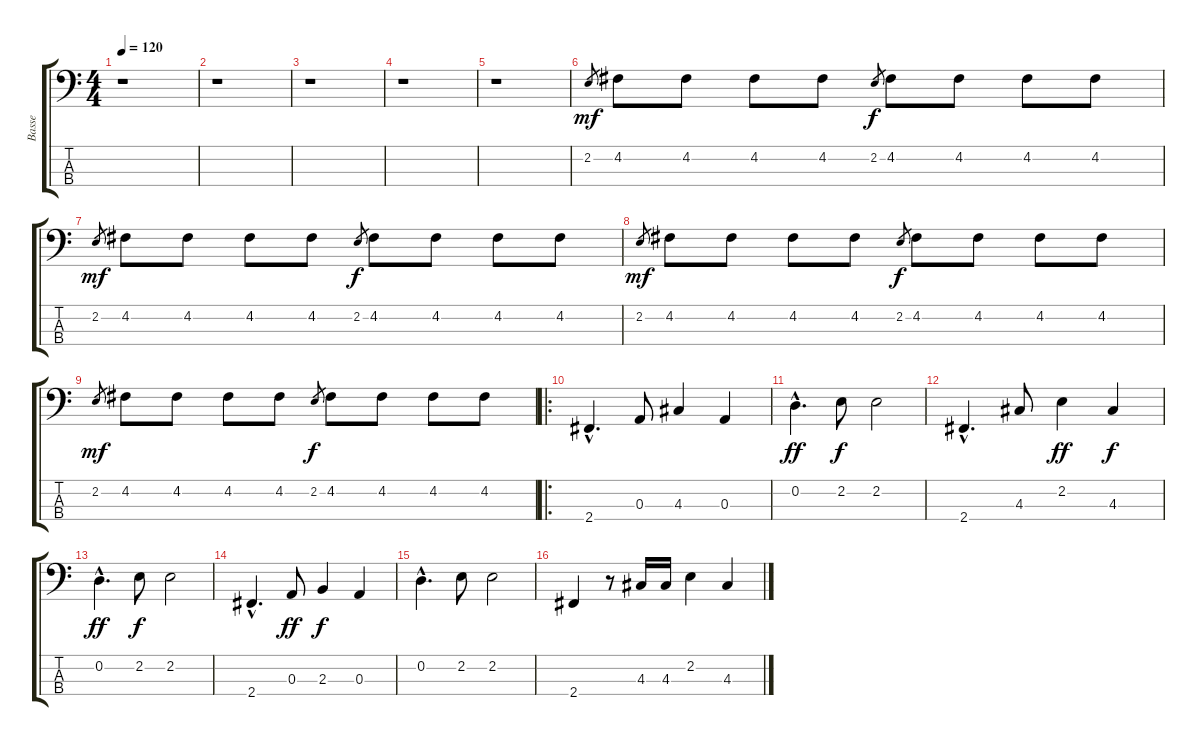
\track ("Basse" "Basse") {instrument electricbassfinger}
\staff {score tabs}
\tuning (G2 D2 A1 E1) {hide}
\ts (4 4)
\tempo 120
\clef f4
\ks c
r.1{dy mf instrument electricbassfinger} |
r.1 |
r.1 |
r.1 |
r.1 |
2.2.8{gr} 4.2.8 4.2.8 4.2.8 4.2.8 2.2.8{gr dy f} 4.2.8 4.2.8 4.2.8 4.2.8 |
2.2.8{gr dy mf} 4.2.8 4.2.8 4.2.8 4.2.8 2.2.8{gr dy f} 4.2.8 4.2.8 4.2.8 4.2.8 |
2.2.8{gr dy mf} 4.2.8 4.2.8 4.2.8 4.2.8 2.2.8{gr dy f} 4.2.8 4.2.8 4.2.8 4.2.8 |
2.2.8{gr dy mf} 4.2.8 4.2.8 4.2.8 4.2.8 2.2.8{gr dy f} 4.2.8 4.2.8 4.2.8 4.2.8 |
\ro
2.4{hac}.4{d} 0.3.8 4.3.4 0.3.4 |
0.2{hac}.4{d dy ff} 2.2.8{dy f} 2.2.2 |
2.4{hac}.4{d} 4.3.8 2.2.4{dy ff} 4.3.4{dy f} |
0.2{hac}.4{d dy ff} 2.2.8{dy f} 2.2.2 |
2.4{hac}.4{d} 0.3.8{dy ff} 2.3.4{dy f} 0.3.4 |
0.2{hac}.4{d} 2.2.8 2.2.2 |
2.4.4 r.8 4.3.16 4.3.16 2.2.4 4.3.4
